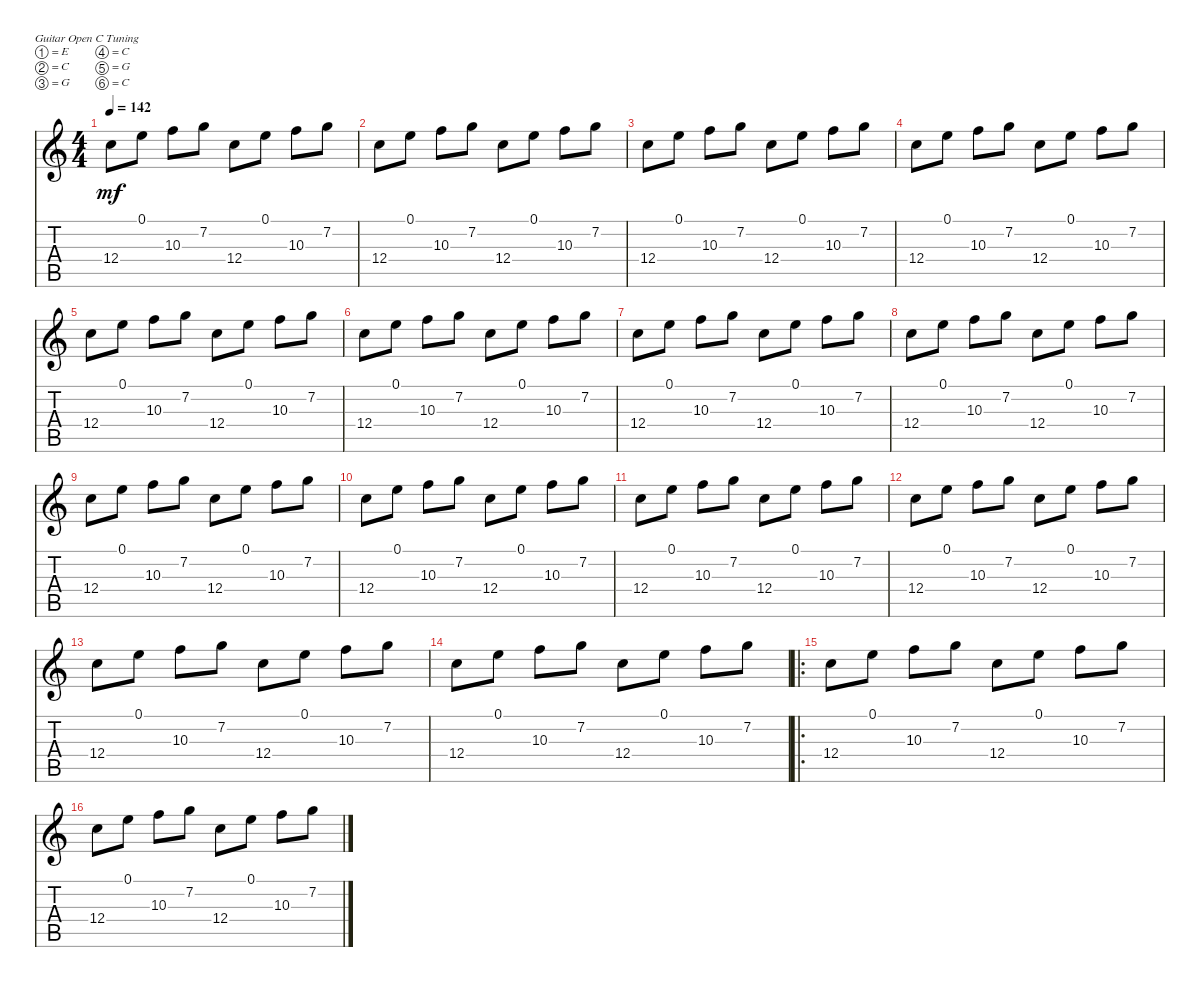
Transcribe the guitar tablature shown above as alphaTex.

\defaultSystemsLayout 4
\bracketExtendMode nobrackets
\singleTrackTrackNamePolicy hidden
\multiTrackTrackNamePolicy hidden
\firstSystemTrackNameMode fullname
\firstSystemTrackNameOrientation horizontal
\otherSystemsTrackNameOrientation horizontal
\track ("Clean Guitar" "el.guit.") {instrument electricguitarclean}
\staff {score tabs}
\tuning (E4 C4 G3 C3 G2 C2)
\ts (4 4)
\tempo 142
\clef g2
\ks c
12.4.8{dy mf instrument electricguitarclean beam Down} 0.1.8{beam Down} 10.3.8{beam Down} 7.2.8{beam Down} 12.4.8{beam Down} 0.1.8{beam Down} 10.3.8{beam Down} 7.2.8{beam Down} |
12.4.8{beam Down} 0.1.8{beam Down} 10.3.8{beam Down} 7.2.8{beam Down} 12.4.8{beam Down} 0.1.8{beam Down} 10.3.8{beam Down} 7.2.8{beam Down} |
12.4.8{beam Down} 0.1.8{beam Down} 10.3.8{beam Down} 7.2.8{beam Down} 12.4.8{beam Down} 0.1.8{beam Down} 10.3.8{beam Down} 7.2.8{beam Down} |
12.4.8{beam Down} 0.1.8{beam Down} 10.3.8{beam Down} 7.2.8{beam Down} 12.4.8{beam Down} 0.1.8{beam Down} 10.3.8{beam Down} 7.2.8{beam Down} |
12.4.8{beam Down} 0.1.8{beam Down} 10.3.8{beam Down} 7.2.8{beam Down} 12.4.8{beam Down} 0.1.8{beam Down} 10.3.8{beam Down} 7.2.8{beam Down} |
12.4.8{beam Down} 0.1.8{beam Down} 10.3.8{beam Down} 7.2.8{beam Down} 12.4.8{beam Down} 0.1.8{beam Down} 10.3.8{beam Down} 7.2.8{beam Down} |
12.4.8{beam Down} 0.1.8{beam Down} 10.3.8{beam Down} 7.2.8{beam Down} 12.4.8{beam Down} 0.1.8{beam Down} 10.3.8{beam Down} 7.2.8{beam Down} |
12.4.8{beam Down} 0.1.8{beam Down} 10.3.8{beam Down} 7.2.8{beam Down} 12.4.8{beam Down} 0.1.8{beam Down} 10.3.8{beam Down} 7.2.8{beam Down} |
12.4.8{beam Down} 0.1.8{beam Down} 10.3.8{beam Down} 7.2.8{beam Down} 12.4.8{beam Down} 0.1.8{beam Down} 10.3.8{beam Down} 7.2.8{beam Down} |
12.4.8{beam Down} 0.1.8{beam Down} 10.3.8{beam Down} 7.2.8{beam Down} 12.4.8{beam Down} 0.1.8{beam Down} 10.3.8{beam Down} 7.2.8{beam Down} |
12.4.8{beam Down} 0.1.8{beam Down} 10.3.8{beam Down} 7.2.8{beam Down} 12.4.8{beam Down} 0.1.8{beam Down} 10.3.8{beam Down} 7.2.8{beam Down} |
12.4.8{beam Down} 0.1.8{beam Down} 10.3.8{beam Down} 7.2.8{beam Down} 12.4.8{beam Down} 0.1.8{beam Down} 10.3.8{beam Down} 7.2.8{beam Down} |
12.4.8{beam Down} 0.1.8{beam Down} 10.3.8{beam Down} 7.2.8{beam Down} 12.4.8{beam Down} 0.1.8{beam Down} 10.3.8{beam Down} 7.2.8{beam Down} |
12.4.8{beam Down} 0.1.8{beam Down} 10.3.8{beam Down} 7.2.8{beam Down} 12.4.8{beam Down} 0.1.8{beam Down} 10.3.8{beam Down} 7.2.8{beam Down} |
\ro
12.4.8{beam Down} 0.1.8{beam Down} 10.3.8{beam Down} 7.2.8{beam Down} 12.4.8{beam Down} 0.1.8{beam Down} 10.3.8{beam Down} 7.2.8{beam Down} |
12.4.8{beam Down} 0.1.8{beam Down} 10.3.8{beam Down} 7.2.8{beam Down} 12.4.8{beam Down} 0.1.8{beam Down} 10.3.8{beam Down} 7.2.8{beam Down}
